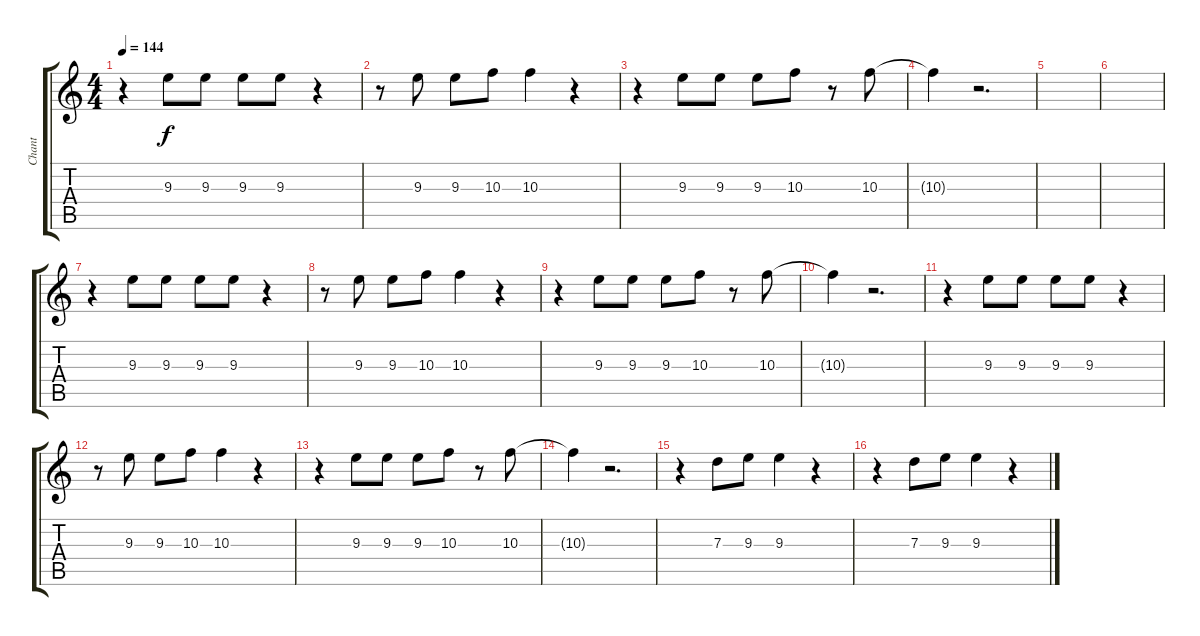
\track ("Chant" "Chant") {instrument electricguitarclean}
\staff {score tabs}
\tuning (E4 B3 G3 D3 A2 E2) {hide}
\ts (4 4)
\tempo 144
\clef g2
\ks c
r.4{dy f} 9.3.8 9.3.8 9.3.8 9.3.8 r.4 |
r.8 9.3.8 9.3.8 10.3.8 10.3.4 r.4 |
r.4 9.3.8 9.3.8 9.3.8 10.3.8 r.8 10.3.8 |
10.3{t}.4 r.2{d} |
|
|
r.4 9.3.8 9.3.8 9.3.8 9.3.8 r.4 |
r.8 9.3.8 9.3.8 10.3.8 10.3.4 r.4 |
r.4 9.3.8 9.3.8 9.3.8 10.3.8 r.8 10.3.8 |
10.3{t}.4 r.2{d} |
r.4 9.3.8 9.3.8 9.3.8 9.3.8 r.4 |
r.8 9.3.8 9.3.8 10.3.8 10.3.4 r.4 |
r.4 9.3.8 9.3.8 9.3.8 10.3.8 r.8 10.3.8 |
10.3{t}.4 r.2{d} |
r.4 7.3.8 9.3.8 9.3.4 r.4 |
r.4 7.3.8 9.3.8 9.3.4 r.4
